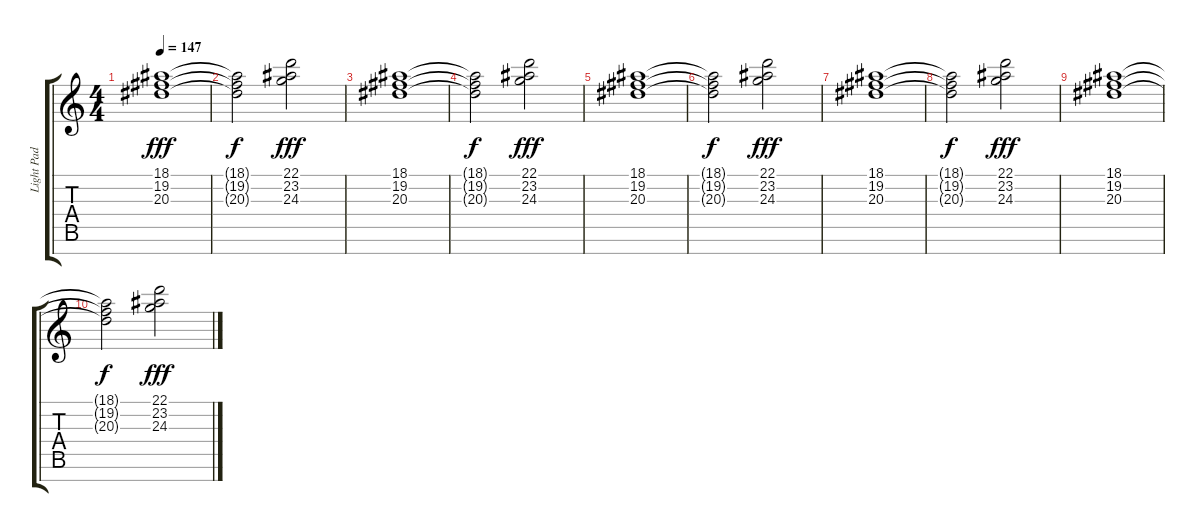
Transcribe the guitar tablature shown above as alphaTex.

\track ("Light Pad" "Light Pad") {instrument synthvoice}
\staff {score tabs}
\tuning (E4 B3 G3 D3 A2 E2 B1) {hide}
\ts (4 4)
\tempo 147
\clef g2
\ks c
(18.1 19.2 20.3).1{dy fff} |
(18.1{t} 19.2{t} 20.3{t}).2{dy f} (22.1 23.2 24.3).2{dy fff} |
(18.1 19.2 20.3).1 |
(18.1{t} 19.2{t} 20.3{t}).2{dy f} (22.1 23.2 24.3).2{dy fff} |
(18.1 19.2 20.3).1 |
(18.1{t} 19.2{t} 20.3{t}).2{dy f} (22.1 23.2 24.3).2{dy fff} |
(18.1 19.2 20.3).1 |
(18.1{t} 19.2{t} 20.3{t}).2{dy f} (22.1 23.2 24.3).2{dy fff} |
(18.1 19.2 20.3).1 |
(18.1{t} 19.2{t} 20.3{t}).2{dy f} (22.1 23.2 24.3).2{dy fff}
